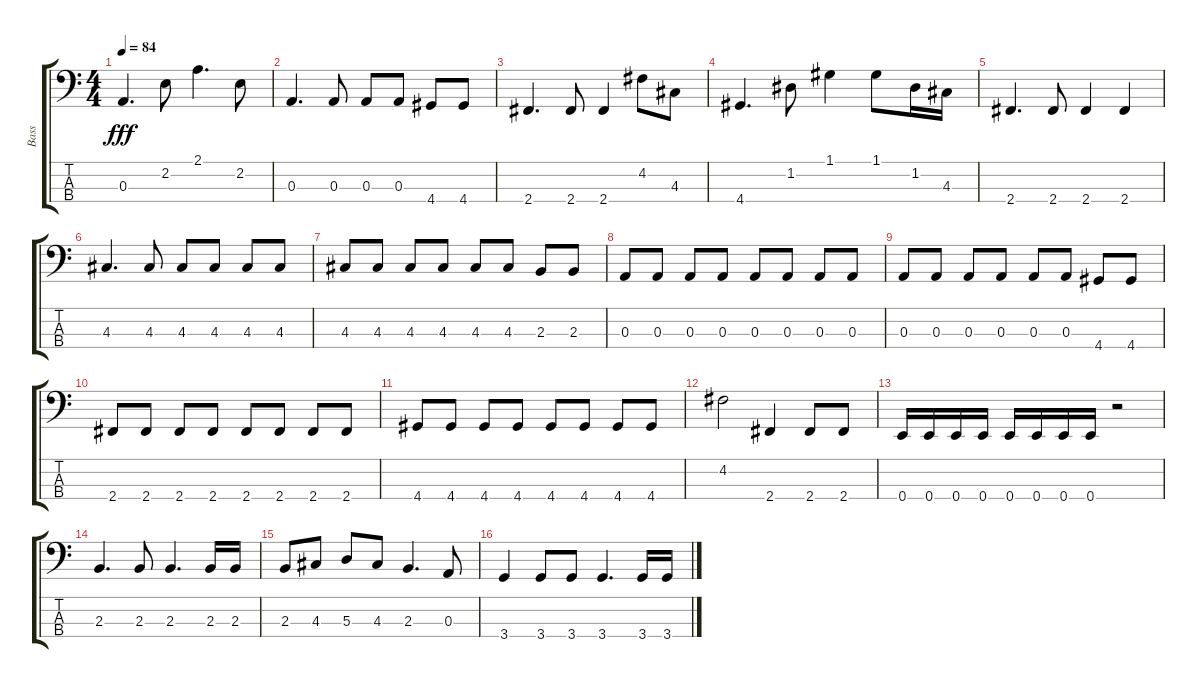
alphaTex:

\track ("Bass" "Bass") {instrument electricbassfinger}
\staff {score tabs}
\tuning (G2 D2 A1 E1) {hide}
\ts (4 4)
\tempo 84
\clef f4
\ks c
0.3.4{d dy fff} 2.2.8 2.1.4{d} 2.2.8 |
0.3.4{d} 0.3.8 0.3.8 0.3.8 4.4.8 4.4.8 |
2.4.4{d} 2.4.8 2.4.4 4.2.8 4.3.8 |
4.4.4{d} 1.2.8 1.1.4 1.1.8 1.2.16 4.3.16 |
2.4.4{d} 2.4.8 2.4.4 2.4.4 |
4.3.4{d} 4.3.8 4.3.8 4.3.8 4.3.8 4.3.8 |
4.3.8 4.3.8 4.3.8 4.3.8 4.3.8 4.3.8 2.3.8 2.3.8 |
0.3.8 0.3.8 0.3.8 0.3.8 0.3.8 0.3.8 0.3.8 0.3.8 |
0.3.8 0.3.8 0.3.8 0.3.8 0.3.8 0.3.8 4.4.8 4.4.8 |
2.4.8 2.4.8 2.4.8 2.4.8 2.4.8 2.4.8 2.4.8 2.4.8 |
4.4.8 4.4.8 4.4.8 4.4.8 4.4.8 4.4.8 4.4.8 4.4.8 |
4.2.2 2.4.4 2.4.8 2.4.8 |
0.4.16 0.4.16 0.4.16 0.4.16 0.4.16 0.4.16 0.4.16 0.4.16 r.2 |
2.3.4{d} 2.3.8 2.3.4{d} 2.3.16 2.3.16 |
2.3.8 4.3.8 5.3.8 4.3.8 2.3.4{d} 0.3.8 |
3.4.4 3.4.8 3.4.8 3.4.4{d} 3.4.16 3.4.16
